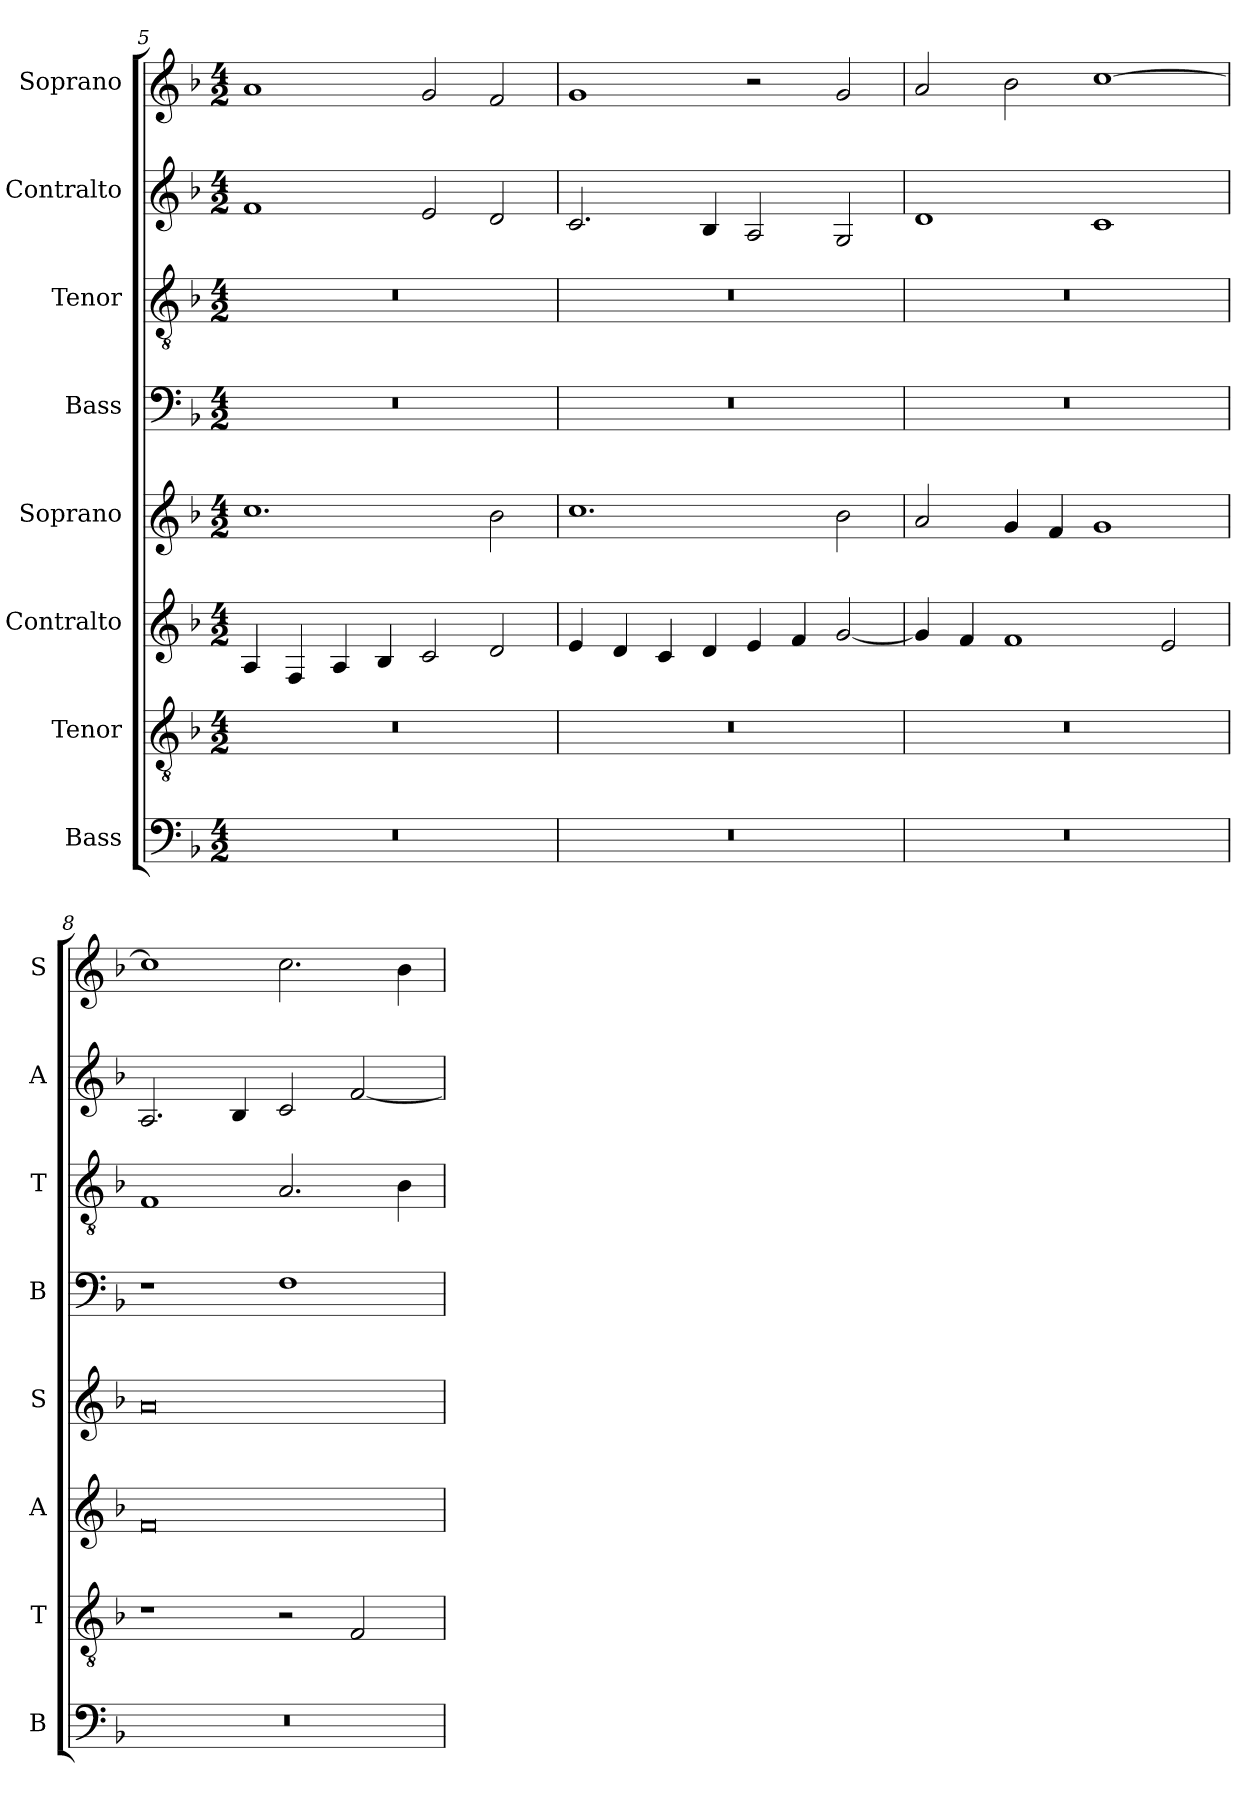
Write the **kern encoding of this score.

**kern	**kern	**kern	**kern	**kern	**kern	**kern	**kern
*part8	*part7	*part6	*part5	*part4	*part3	*part2	*part1
*staff8	*staff7	*staff6	*staff5	*staff4	*staff3	*staff2	*staff1
*I"Bass	*I"Tenor	*I"Contralto	*I"Soprano	*I"Bass	*I"Tenor	*I"Contralto	*I"Soprano
*I'B	*I'T	*I'A	*I'S	*I'B	*I'T	*I'A	*I'S
*clefF4	*clefGv2	*clefG2	*clefG2	*clefF4	*clefGv2	*clefG2	*clefG2
*k[b-]	*k[b-]	*k[b-]	*k[b-]	*k[b-]	*k[b-]	*k[b-]	*k[b-]
*F:ion	*F:ion	*F:ion	*F:ion	*F:ion	*F:ion	*F:ion	*F:ion
*M4/2	*M4/2	*M4/2	*M4/2	*M4/2	*M4/2	*M4/2	*M4/2
=5	=5	=5	=5	=5	=5	=5	=5
0r	0r	4A	1.cc	0r	0r	1f	1a
.	.	4F	.	.	.	.	.
.	.	4A	.	.	.	.	.
.	.	4B-	.	.	.	.	.
.	.	2c	.	.	.	2e	2g
.	.	2d	2b-	.	.	2d	2f
=6	=6	=6	=6	=6	=6	=6	=6
0r	0r	4e	1.cc	0r	0r	2.c	1g
.	.	4d	.	.	.	.	.
.	.	4c	.	.	.	.	.
.	.	4d	.	.	.	4B-	.
.	.	4e	.	.	.	2A	2r
.	.	4f	.	.	.	.	.
.	.	[2g	2b-	.	.	2G	2g
=7	=7	=7	=7	=7	=7	=7	=7
0r	0r	4g]	2a	0r	0r	1d	2a
.	.	4f	.	.	.	.	.
.	.	1f	4g	.	.	.	2b-
.	.	.	4f	.	.	.	.
.	.	.	1g	.	.	1c	[1cc
.	.	2e	.	.	.	.	.
=8	=8	=8	=8	=8	=8	=8	=8
0r	1r	0f	0a	1r	1F	2.A	1cc]
.	.	.	.	.	.	4B-	.
.	2r	.	.	1F	2.A	2c	2.cc
.	2F	.	.	.	.	[2f	.
.	.	.	.	.	4B-	.	4b-
=	=	=	=	=	=	=	=
*-	*-	*-	*-	*-	*-	*-	*-
